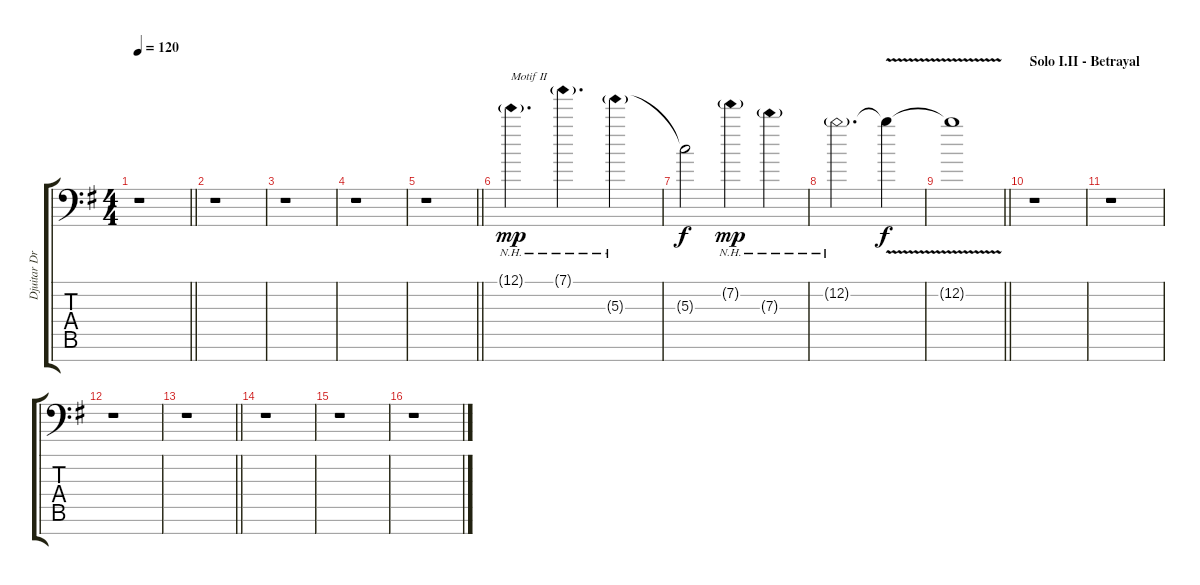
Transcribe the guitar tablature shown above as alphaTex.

\track ("Djuitar Dropped A" "Djuitar Dr") {instrument distortionguitar}
\staff {score tabs}
\tuning (E4 B3 G3 D3 A2 E2 A1) {hide}
\ts (4 4)
\tempo 120
\clef f4
\barLineRight lightlight
\ks eminor
r.1{dy mp} |
\section ("" "")
r.1 |
r.1 |
r.1 |
\barLineRight lightlight
r.1 |
12.1{nh g}.4{d txt "Motif II" volume 15 balance 8 instrument overdrivenguitar} 7.1{nh g}.4{d} 5.3{nh g}.4 |
5.3{t}.2{dy f} 7.2{nh g}.4{dy mp} 7.3{nh g}.4 |
12.2{nh g}.2{d} 12.2{v t}.4{dy f} |
\barLineRight lightlight
12.2{t}.1 |
\section ("" "Solo I.II - Betrayal")
r.1 |
r.1 |
r.1 |
\barLineRight lightlight
r.1 |
r.1 |
r.1 |
r.1
